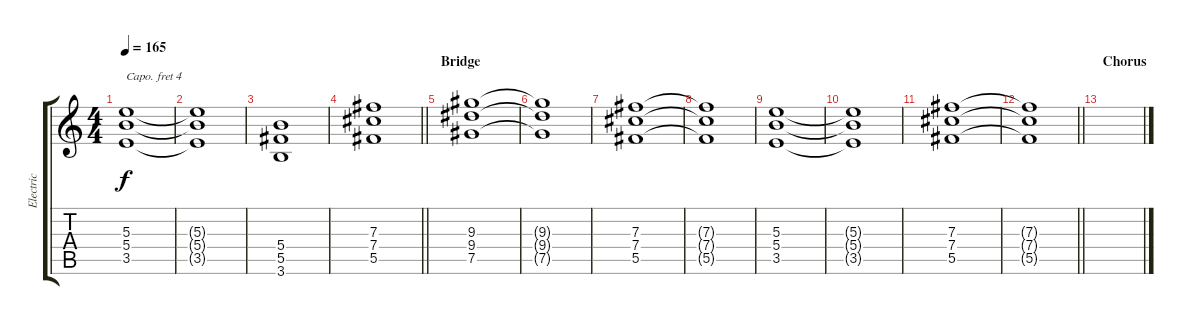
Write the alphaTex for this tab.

\track ("Electric" "Electric") {instrument distortionguitar}
\staff {score tabs}
\capo 4
\tuning (E4 B3 G3 D3 A2 E2) {hide}
\ts (4 4)
\tempo 165
\clef g2
\ks c
(5.3 5.4 3.5).1{dy f} |
(5.3{t} 5.4{t} 3.5{t}).1 |
(5.4 5.5 3.6).1 |
\barLineRight lightlight
(7.3 7.4 5.5).1 |
\section ("" "Bridge")
(9.3 9.4 7.5).1 |
(9.3{t} 9.4{t} 7.5{t}).1 |
(7.3 7.4 5.5).1 |
(7.3{t} 7.4{t} 5.5{t}).1 |
(5.3 5.4 3.5).1 |
(5.3{t} 5.4{t} 3.5{t}).1 |
(7.3 7.4 5.5).1 |
\barLineRight lightlight
(7.3{t} 7.4{t} 5.5{t}).1 |
\section ("" "Chorus")
